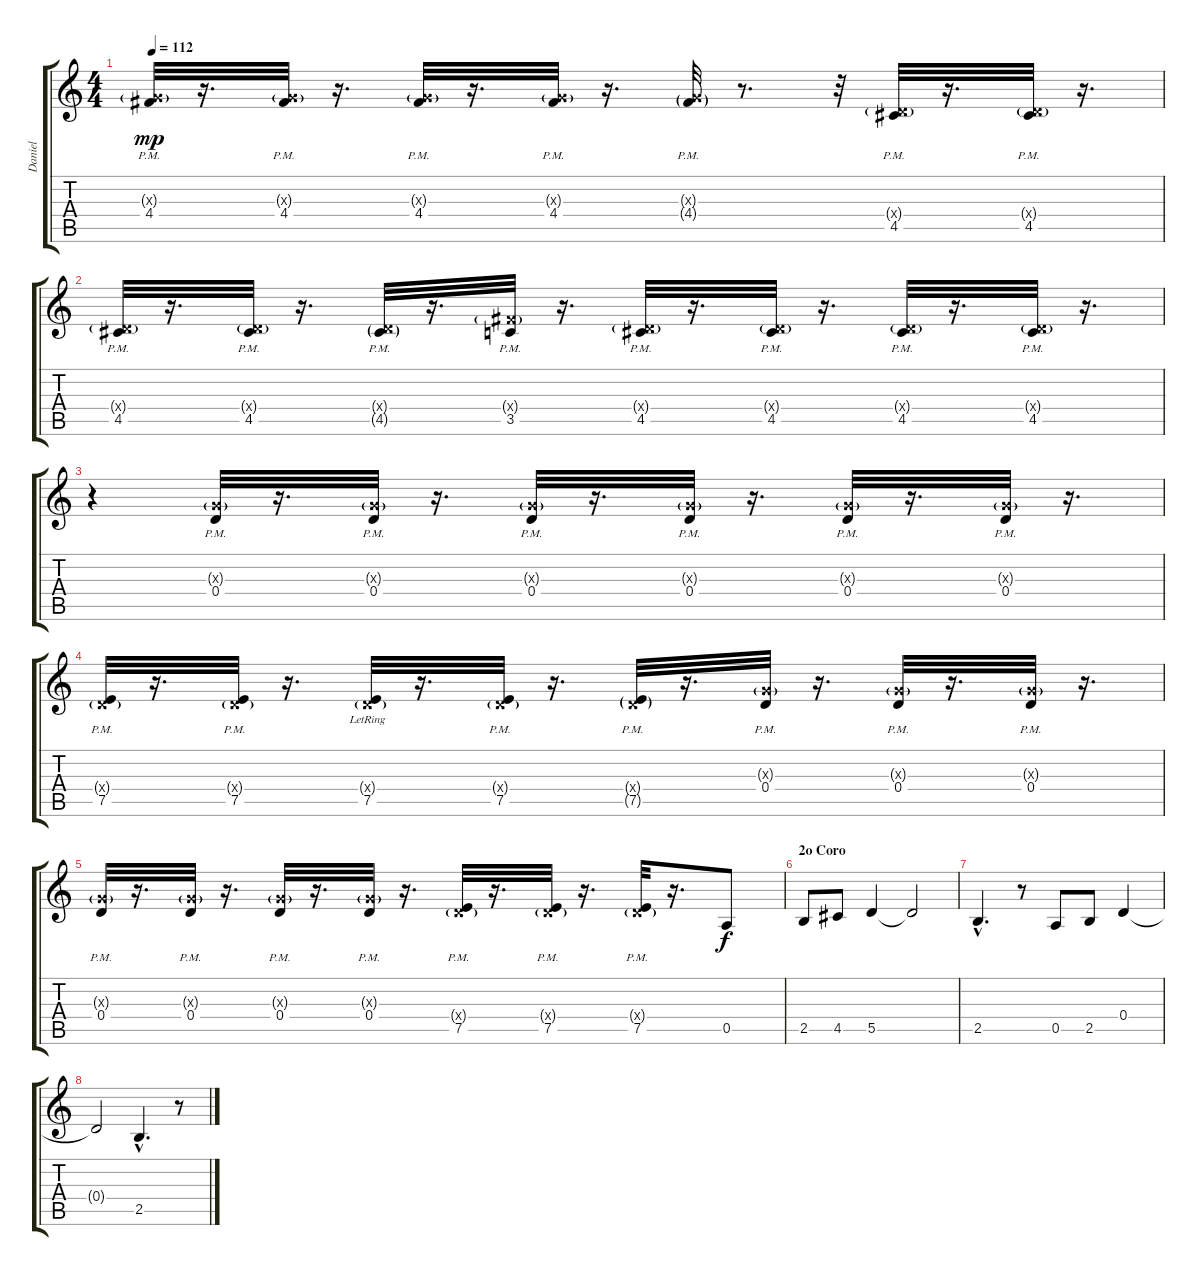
\track ("Daniel" "Daniel") {instrument electricguitarmuted}
\staff {score tabs}
\tuning (E4 B3 G3 D3 A2 E2) {hide}
\ts (4 4)
\tempo 112
\clef g2
\ks c
(0.3{g x} 4.4{pm}).32{dy mp} r.16{d} (0.3{g x} 4.4{pm}).32 r.16{d} (0.3{g x} 4.4{pm}).32 r.16{d} (0.3{g x} 4.4{pm}).32 r.16{d} (0.3{g x} 4.4{g pm}).32 r.8{d} r.32 (0.4{g x} 4.5{pm}).32 r.16{d} (0.4{g x} 4.5{pm}).32 r.16{d} |
(0.4{g x} 4.5{pm}).32 r.16{d} (0.4{g x} 4.5{pm}).32 r.16{d} (0.4{g x} 4.5{g pm}).32 r.16{d} (4.4{g x} 3.5{pm}).32 r.16{d} (0.4{g x} 4.5{pm}).32 r.16{d} (0.4{g x} 4.5{pm}).32 r.16{d} (0.4{g x} 4.5{pm}).32 r.16{d} (0.4{g x} 4.5{pm}).32 r.16{d} |
r.4 (0.3{g x} 0.4{pm}).32 r.16{d} (0.3{g x} 0.4{pm}).32 r.16{d} (0.3{g x} 0.4{pm}).32 r.16{d} (0.3{g x} 0.4{pm}).32 r.16{d} (0.3{g x} 0.4{pm}).32 r.16{d} (0.3{g x} 0.4{pm}).32 r.16{d} |
(0.4{g x} 7.5{pm}).32 r.16{d} (0.4{g x} 7.5{pm}).32 r.16{d} (0.4{g x} 7.5{lr}).32 r.16{d} (0.4{g x} 7.5{pm}).32 r.16{d} (0.4{g x} 7.5{g pm}).32 r.16{d} (0.3{g x} 0.4{pm}).32 r.16{d} (0.3{g x} 0.4{pm}).32 r.16{d} (0.3{g x} 0.4{pm}).32 r.16{d} |
(0.3{g x} 0.4{pm}).32 r.16{d} (0.3{g x} 0.4{pm}).32 r.16{d} (0.3{g x} 0.4{pm}).32 r.16{d} (0.3{g x} 0.4{pm}).32 r.16{d} (0.4{g x} 7.5{pm}).32 r.16{d} (0.4{g x} 7.5{pm}).32 r.16{d} (0.4{g x} 7.5{pm}).32 r.16{d} 0.5.8{dy f} |
\section ("" "2o Coro")
2.5.8 4.5.8 5.5.4 5.5{t}.2 |
2.5{hac}.4{d} r.8 0.5.8 2.5.8 0.4.4 |
0.4{t}.2 2.5{hac}.4{d} r.8
